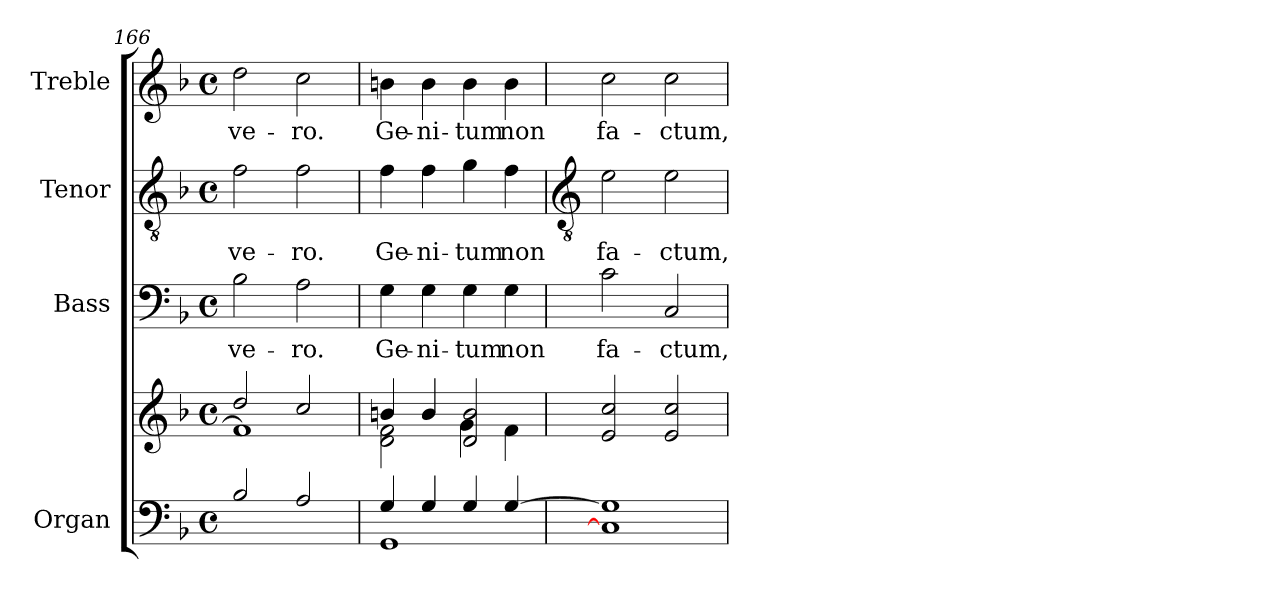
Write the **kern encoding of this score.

**kern	**kern	**kern	**text	**kern	**text	**kern	**text
*part4	*part4	*part3	*part3	*part2	*part2	*part1	*part1
*staff5	*staff4	*staff3	*staff3	*staff2	*staff2	*staff1	*staff1
*I"Organ	*	*I"Bass	*	*I"Tenor	*	*I"Treble	*
*I'Organ	*	*I'Bass	*	*I'Tenor	*	*I'Treble	*
*clefF4	*clefG2	*clefF4	*	*clefGv2	*	*clefG2	*
*k[b-]	*k[b-]	*k[b-]	*	*k[b-]	*	*k[b-]	*
*F:	*F:	*F:	*	*F:	*	*F:	*
*M4/4	*M4/4	*M4/4	*	*M4/4	*	*M4/4	*
*met(c)	*met(c)	*met(c)	*	*met(c)	*	*met(c)	*
=166	=166	=166	=166	=166	=166	=166	=166
*^	*^	*	*	*	*	*	*
!	!	!	!	!	!LO:LY:b	!	!LO:LY:b	!	!LO:LY:b
2B-	1ryy	2dd/	1f\]	2B-	ve-	2f	ve-	2dd	ve-
!	!	!	!	!	!LO:LY:b	!	!LO:LY:b	!	!LO:LY:b
2A	.	2cc/	.	2A	-ro.	2f	-ro.	2cc	-ro.
=167	=167	=167	=167	=167	=167	=167	=167	=167	=167
!	!	!	!	!	!LO:LY:b	!	!LO:LY:b	!	!LO:LY:b
4G/	1GG\	4bn/	2d\ 2f\	4G	Ge-	4f	Ge-	4bn	Ge-
!	!	!	!	!	!LO:LY:b	!	!LO:LY:b	!	!LO:LY:b
4G/	.	4b/	.	4G	-ni-	4f	-ni-	4b	-ni-
!	!	!	!	!	!LO:LY:b	!	!LO:LY:b	!	!LO:LY:b
4G/	.	2d/ 2b/	4g\	4G	-tum	4g	-tum	4b	-tum
!	!	!	!	!	!LO:LY:b	!	!LO:LY:b	!	!LO:LY:b
[4G/	.	.	4f\	4G	non	4f	non	4b	non
*v	*v	*	*	*	*	*	*	*	*
!!LO:LB:g=z
=168	=168	=168	=168	=168	=168	=168	=168	=168
*	*	*	*	*	*clefGv2	*	*	*
!	!	!	!	!LO:LY:b	!	!LO:LY:b	!	!LO:LY:b
1C] 1G]	2e 2cc	1ryy	2c	fa-	2e	fa-	2cc	fa-
!	!	!	!	!LO:LY:b	!	!LO:LY:b	!	!LO:LY:b
.	2e 2cc	.	2C	-ctum,	2e	-ctum,	2cc	-ctum,
*	*v	*v	*	*	*	*	*	*
=	=	=	=	=	=	=	=
*-	*-	*-	*-	*-	*-	*-	*-
